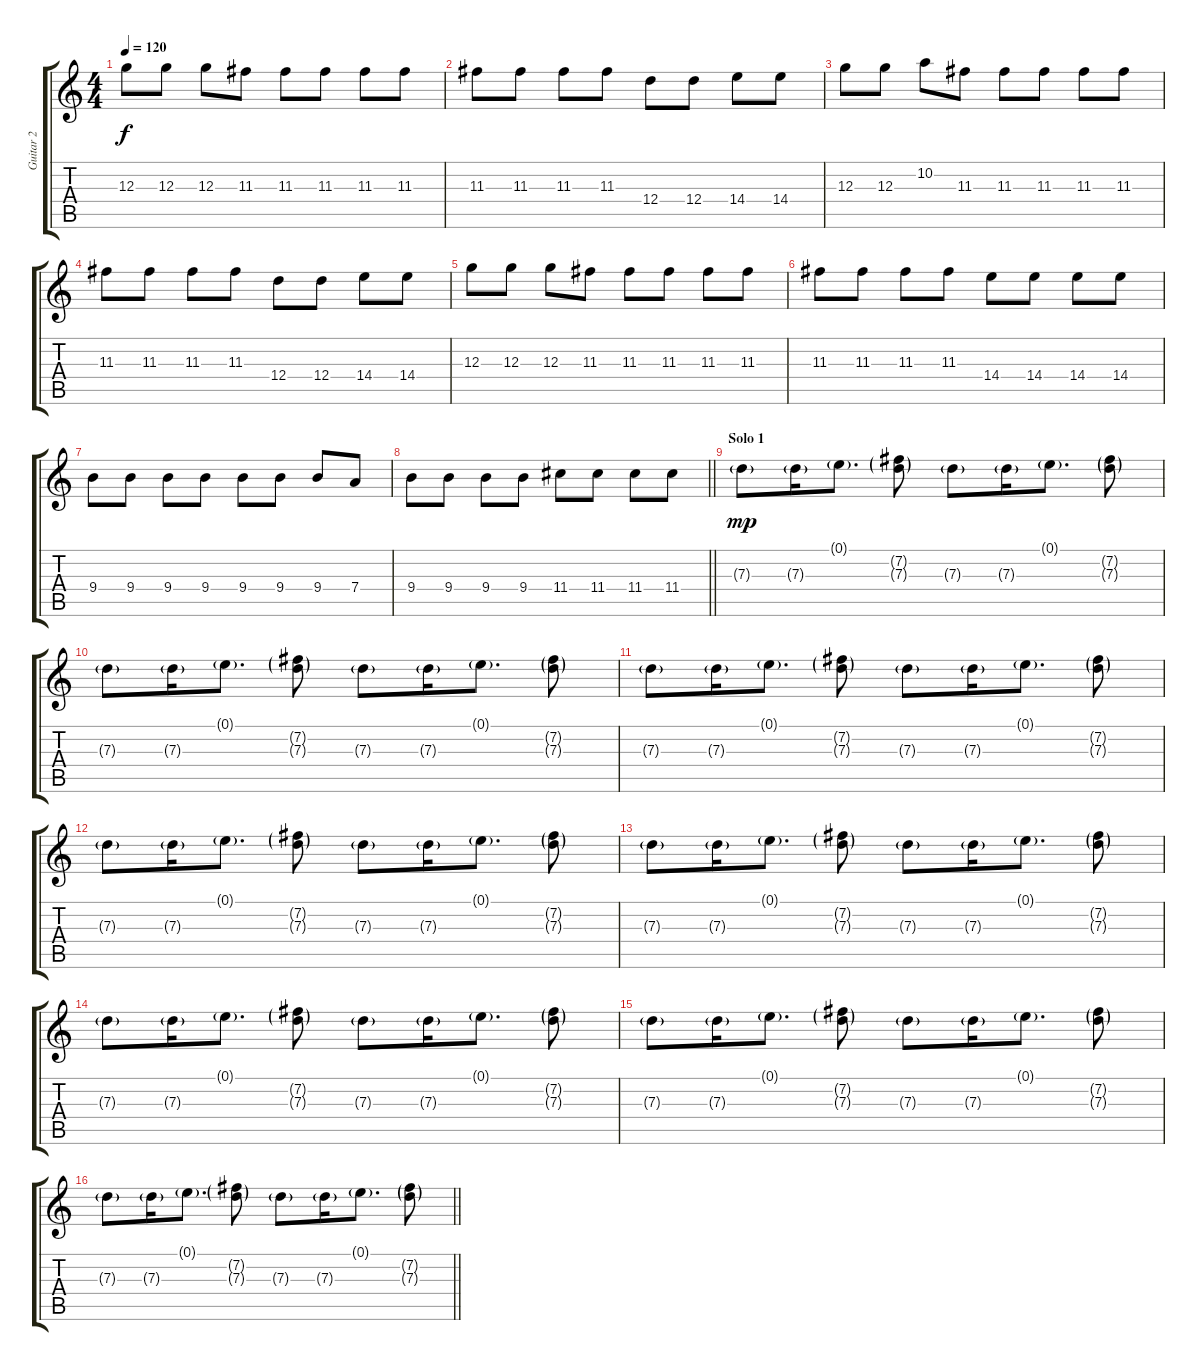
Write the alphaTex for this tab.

\track ("Guitar 2" "Guitar 2") {instrument electricguitarjazz bank 255}
\staff {score tabs}
\tuning (E4 B3 G3 D3 A2 D2) {hide}
\ts (4 4)
\tempo 120
\clef g2
\ks c
12.3.8{dy f} 12.3.8 12.3.8 11.3.8 11.3.8 11.3.8 11.3.8 11.3.8 |
11.3.8 11.3.8 11.3.8 11.3.8 12.4.8 12.4.8 14.4.8 14.4.8 |
12.3.8 12.3.8 10.2.8 11.3.8 11.3.8 11.3.8 11.3.8 11.3.8 |
11.3.8 11.3.8 11.3.8 11.3.8 12.4.8 12.4.8 14.4.8 14.4.8 |
12.3.8 12.3.8 12.3.8 11.3.8 11.3.8 11.3.8 11.3.8 11.3.8 |
11.3.8 11.3.8 11.3.8 11.3.8 14.4.8 14.4.8 14.4.8 14.4.8 |
9.4.8 9.4.8 9.4.8 9.4.8 9.4.8 9.4.8 9.4.8 7.4.8 |
\barLineRight lightlight
9.4.8 9.4.8 9.4.8 9.4.8 11.4.8 11.4.8 11.4.8 11.4.8 |
\section ("" "Solo 1")
7.3{g}.8{dy mp volume 13} 7.3{g}.16 0.1{g}.8{d} (7.2{g} 7.3{g}).8 7.3{g}.8 7.3{g}.16 0.1{g}.8{d} (7.2{g} 7.3{g}).8 |
7.3{g}.8 7.3{g}.16 0.1{g}.8{d} (7.2{g} 7.3{g}).8 7.3{g}.8 7.3{g}.16 0.1{g}.8{d} (7.2{g} 7.3{g}).8 |
7.3{g}.8 7.3{g}.16 0.1{g}.8{d} (7.2{g} 7.3{g}).8 7.3{g}.8 7.3{g}.16 0.1{g}.8{d} (7.2{g} 7.3{g}).8 |
7.3{g}.8 7.3{g}.16 0.1{g}.8{d} (7.2{g} 7.3{g}).8 7.3{g}.8 7.3{g}.16 0.1{g}.8{d} (7.2{g} 7.3{g}).8 |
7.3{g}.8 7.3{g}.16 0.1{g}.8{d} (7.2{g} 7.3{g}).8 7.3{g}.8 7.3{g}.16 0.1{g}.8{d} (7.2{g} 7.3{g}).8 |
7.3{g}.8 7.3{g}.16 0.1{g}.8{d} (7.2{g} 7.3{g}).8 7.3{g}.8 7.3{g}.16 0.1{g}.8{d} (7.2{g} 7.3{g}).8 |
7.3{g}.8 7.3{g}.16 0.1{g}.8{d} (7.2{g} 7.3{g}).8 7.3{g}.8 7.3{g}.16 0.1{g}.8{d} (7.2{g} 7.3{g}).8 |
\barLineRight lightlight
7.3{g}.8 7.3{g}.16 0.1{g}.8{d} (7.2{g} 7.3{g}).8 7.3{g}.8 7.3{g}.16 0.1{g}.8{d} (7.2{g} 7.3{g}).8
